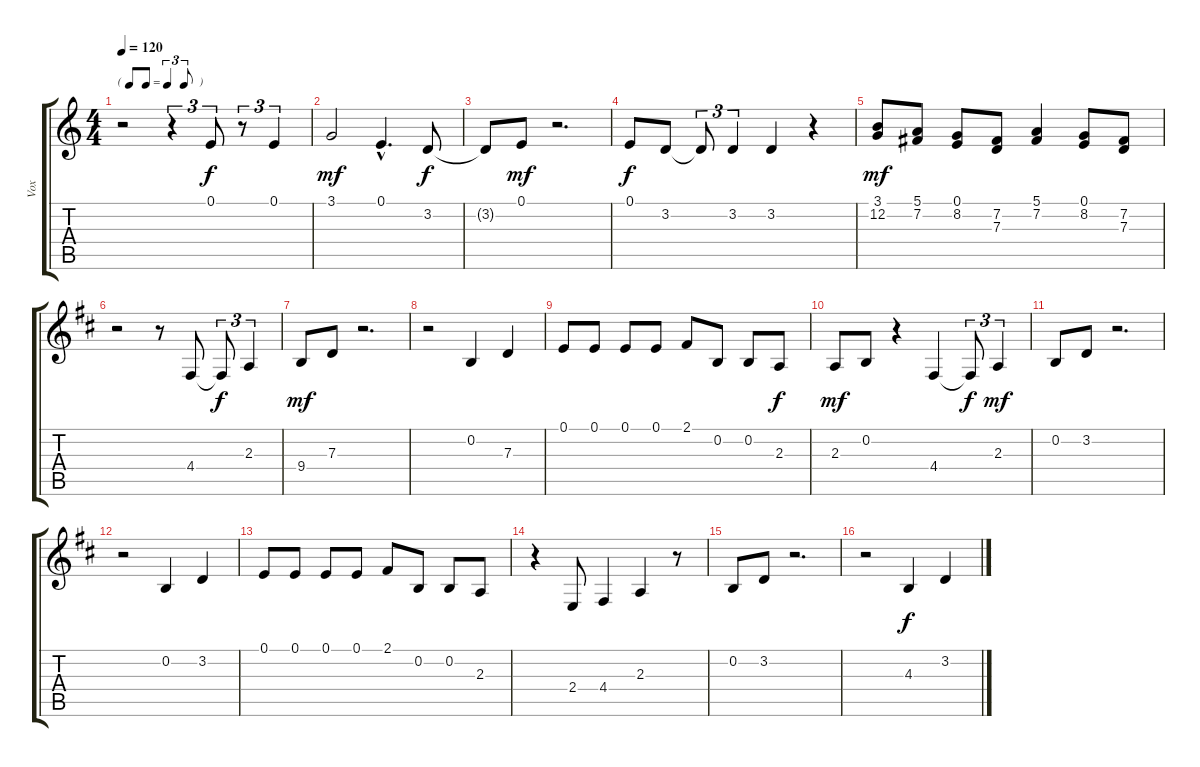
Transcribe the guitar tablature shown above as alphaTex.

\track ("Vox" "Vox") {instrument violin}
\staff {score tabs}
\tuning (E4 B3 G3 D3 A2 E2) {hide}
\ts (4 4)
\tf triplet8th
\tempo 120
\clef g2
\ks c
r.2{dy mf} r.4{tu (3 2)} 0.1.8{tu (3 2) dy f} r.8{tu (3 2)} 0.1.4{tu (3 2)} |
3.1.2{dy mf} 0.1{hac}.4{d} 3.2.8{dy f} |
3.2{t}.8 0.1.8{dy mf} r.2{d} |
0.1.8{dy f} 3.2.8 3.2{t}.8{tu (3 2)} 3.2.4{tu (3 2)} 3.2.4 r.4 |
(3.1 12.2).8{dy mf} (5.1 7.2).8 (0.1 8.2).8 (7.2 7.3).8 (5.1 7.2).4 (0.1 8.2).8 (7.2 7.3).8 |
\ks d
r.2 r.8 4.4.8 4.4{t}.8{tu (3 2) dy f} 2.3.4{tu (3 2)} |
9.4.8{dy mf} 7.3.8 r.2{d} |
r.2 0.2.4 7.3.4 |
0.1.8 0.1.8 0.1.8 0.1.8 2.1.8 0.2.8 0.2.8 2.3.8{dy f} |
2.3.8{dy mf} 0.2.8 r.4 4.4.4 4.4{t}.8{tu (3 2) dy f} 2.3.4{tu (3 2) dy mf} |
0.2.8 3.2.8 r.2{d} |
r.2 0.2.4 3.2.4 |
0.1.8 0.1.8 0.1.8 0.1.8 2.1.8 0.2.8 0.2.8 2.3.8 |
r.4 2.4.8 4.4.4 2.3.4 r.8 |
0.2.8 3.2.8 r.2{d} |
r.2 4.3.4{dy f} 3.2.4
